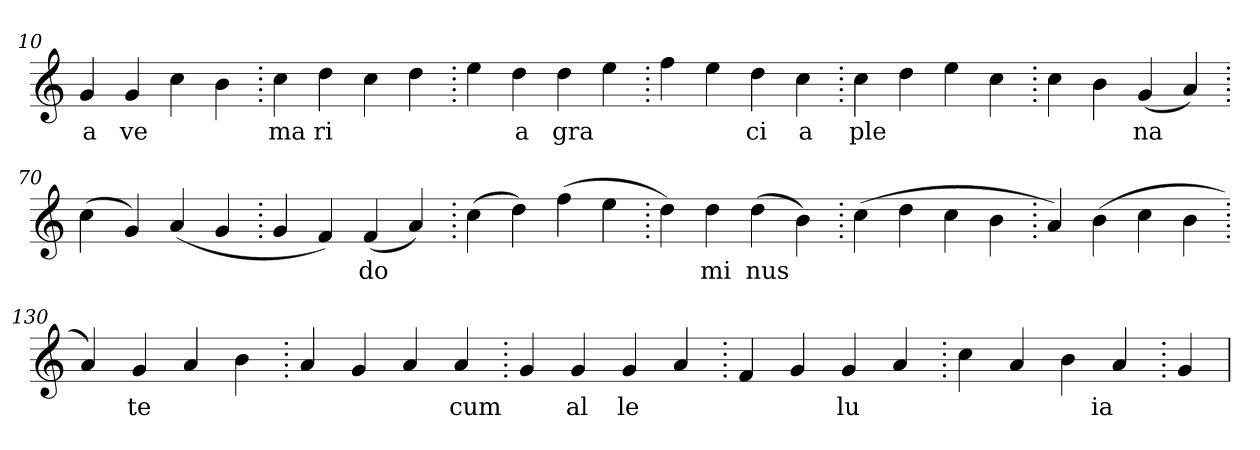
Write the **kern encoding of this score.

**kern	**text
*part1	*part1
*staff1	*staff1
*clefG2	*
=10.	=10.
4g	a
4g	ve
4cc	.
4b	.
=20.	=20.
4cc	ma
4dd	ri
4cc	.
4dd	.
=30.	=30.
4ee	.
4dd	a
4dd	gra
4ee	.
=40.	=40.
4ff	.
4ee	.
4dd	ci
4cc	a
=50.	=50.
4cc	ple
4dd	.
4ee	.
4cc	.
=60.	=60.
4cc	.
4b	.
(>4g	na
4a)	.
=70.	=70.
(>4cc	.
4g)	.
(>4a	.
4g	.
=80.	=80.
4g	.
4f)	.
(>4f	do
4a)	.
=90.	=90.
(>4cc	.
4dd)	.
(>4ff	.
4ee	.
=100.	=100.
4dd)	.
4dd	mi
(>4dd	nus
4b)	.
=110.	=110.
(>4cc	.
4dd	.
4cc	.
4b	.
=120.	=120.
4a)	.
(>4b	.
4cc	.
4b	.
=130.	=130.
4a)	.
4g	te
4a	.
4b	.
=140.	=140.
4a	.
4g	.
4a	.
4a	cum
=150.	=150.
4g	.
4g	al
4g	le
4a	.
=160.	=160.
4f	.
4g	.
4g	lu
4a	.
=170.	=170.
4cc	.
4a	.
4b	.
4a	ia
=180.	=180.
4g	.
=	=
*-	*-
